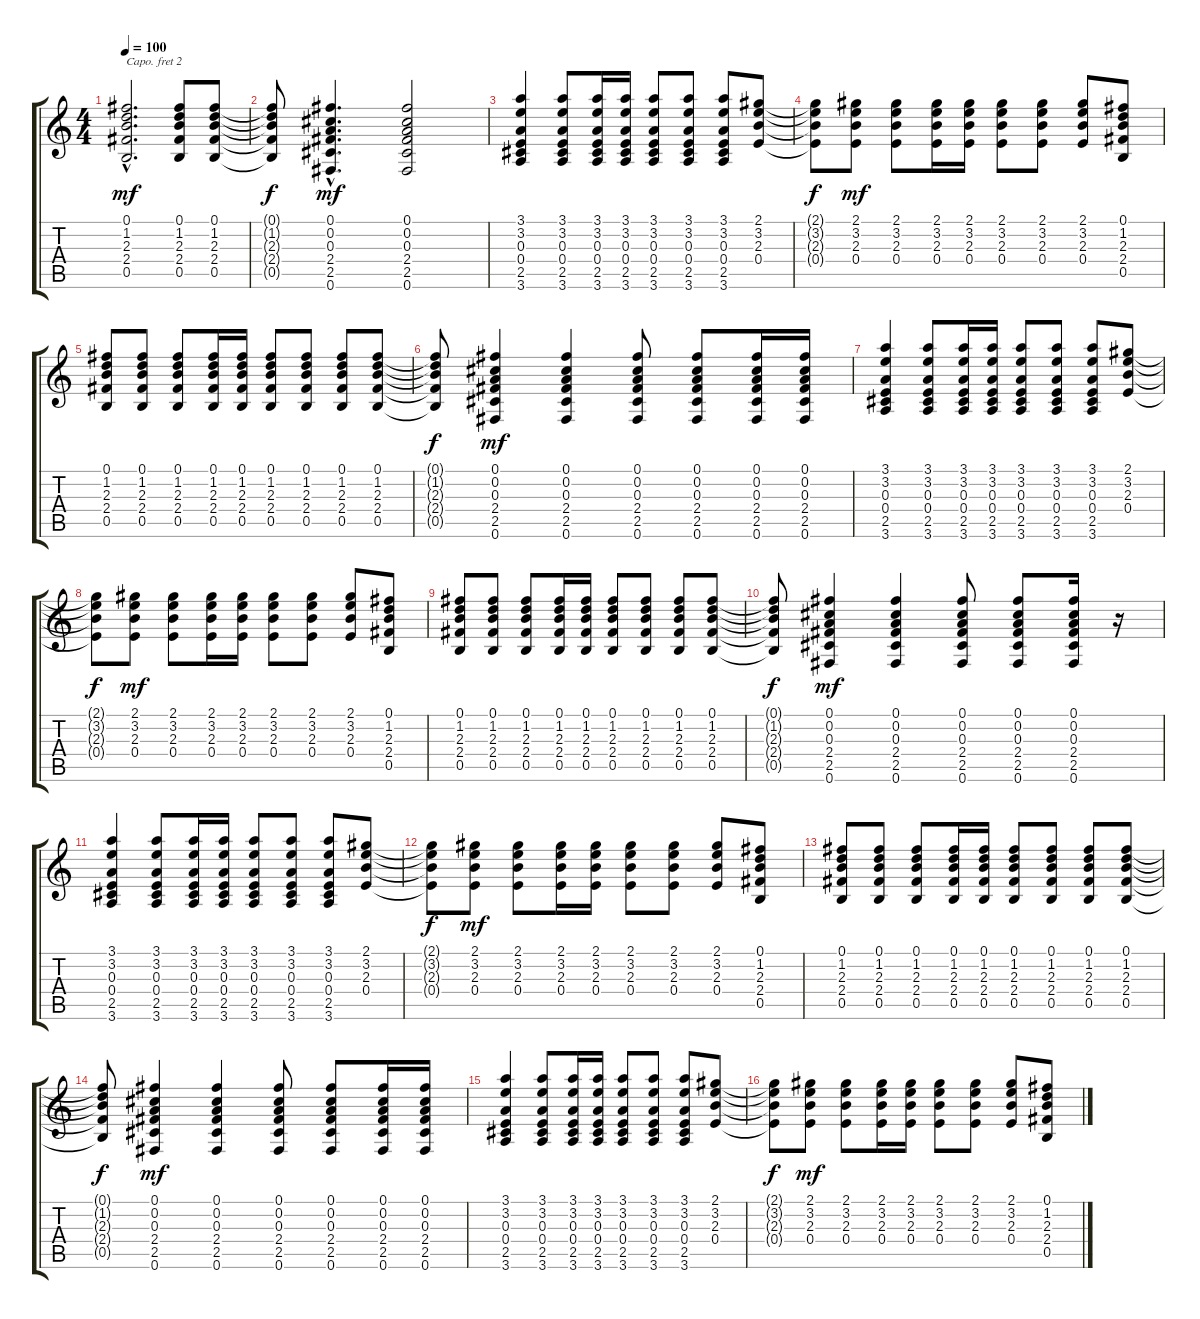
\track "" {instrument acousticguitarsteel}
\staff {score tabs}
\capo 2
\tuning (E4 B3 G3 D3 A2 E2) {hide}
\ts (4 4)
\tempo 100
\clef g2
\ks c
(0.1{hac} 1.2{hac} 2.3{hac} 2.4{hac} 0.5{hac}).2{d dy mf} (0.1 1.2 2.3 2.4 0.5).8 (0.1 1.2 2.3 2.4 0.5).8 |
(0.1{t} 1.2{t} 2.3{t} 2.4{t} 0.5{t}).8{dy f} (0.1{hac} 0.2{hac} 0.3{hac} 2.4{hac} 2.5{hac} 0.6{hac}).4{d dy mf} (0.1 0.2 0.3 2.4 2.5 0.6).2 |
(3.1 3.2 0.3 0.4 2.5 3.6).4 (3.1 3.2 0.3 0.4 2.5 3.6).8 (3.1 3.2 0.3 0.4 2.5 3.6).16 (3.1 3.2 0.3 0.4 2.5 3.6).16 (3.1 3.2 0.3 0.4 2.5 3.6).8 (3.1 3.2 0.3 0.4 2.5 3.6).8 (3.1 3.2 0.3 0.4 2.5 3.6).8 (2.1 3.2 2.3 0.4).8 |
(2.1{t} 3.2{t} 2.3{t} 0.4{t}).8{dy f} (2.1 3.2 2.3 0.4).8{dy mf} (2.1 3.2 2.3 0.4).8 (2.1 3.2 2.3 0.4).16 (2.1 3.2 2.3 0.4).16 (2.1 3.2 2.3 0.4).8 (2.1 3.2 2.3 0.4).8 (2.1 3.2 2.3 0.4).8 (0.1 1.2 2.3 2.4 0.5).8 |
(0.1 1.2 2.3 2.4 0.5).8 (0.1 1.2 2.3 2.4 0.5).8 (0.1 1.2 2.3 2.4 0.5).8 (0.1 1.2 2.3 2.4 0.5).16 (0.1 1.2 2.3 2.4 0.5).16 (0.1 1.2 2.3 2.4 0.5).8 (0.1 1.2 2.3 2.4 0.5).8 (0.1 1.2 2.3 2.4 0.5).8 (0.1 1.2 2.3 2.4 0.5).8 |
(0.1{t} 1.2{t} 2.3{t} 2.4{t} 0.5{t}).8{dy f} (0.1 0.2 0.3 2.4 2.5 0.6).4{dy mf} (0.1 0.2 0.3 2.4 2.5 0.6).4 (0.1 0.2 0.3 2.4 2.5 0.6).8 (0.1 0.2 0.3 2.4 2.5 0.6).8 (0.1 0.2 0.3 2.4 2.5 0.6).16 (0.1 0.2 0.3 2.4 2.5 0.6).16 |
(3.1 3.2 0.3 0.4 2.5 3.6).4 (3.1 3.2 0.3 0.4 2.5 3.6).8 (3.1 3.2 0.3 0.4 2.5 3.6).16 (3.1 3.2 0.3 0.4 2.5 3.6).16 (3.1 3.2 0.3 0.4 2.5 3.6).8 (3.1 3.2 0.3 0.4 2.5 3.6).8 (3.1 3.2 0.3 0.4 2.5 3.6).8 (2.1 3.2 2.3 0.4).8 |
(2.1{t} 3.2{t} 2.3{t} 0.4{t}).8{dy f} (2.1 3.2 2.3 0.4).8{dy mf} (2.1 3.2 2.3 0.4).8 (2.1 3.2 2.3 0.4).16 (2.1 3.2 2.3 0.4).16 (2.1 3.2 2.3 0.4).8 (2.1 3.2 2.3 0.4).8 (2.1 3.2 2.3 0.4).8 (0.1 1.2 2.3 2.4 0.5).8 |
(0.1 1.2 2.3 2.4 0.5).8 (0.1 1.2 2.3 2.4 0.5).8 (0.1 1.2 2.3 2.4 0.5).8 (0.1 1.2 2.3 2.4 0.5).16 (0.1 1.2 2.3 2.4 0.5).16 (0.1 1.2 2.3 2.4 0.5).8 (0.1 1.2 2.3 2.4 0.5).8 (0.1 1.2 2.3 2.4 0.5).8 (0.1 1.2 2.3 2.4 0.5).8 |
(0.1{t} 1.2{t} 2.3{t} 2.4{t} 0.5{t}).8{dy f} (0.1 0.2 0.3 2.4 2.5 0.6).4{dy mf} (0.1 0.2 0.3 2.4 2.5 0.6).4 (0.1 0.2 0.3 2.4 2.5 0.6).8 (0.1 0.2 0.3 2.4 2.5 0.6).8 (0.1 0.2 0.3 2.4 2.5 0.6).16 r.16 |
(3.1 3.2 0.3 0.4 2.5 3.6).4 (3.1 3.2 0.3 0.4 2.5 3.6).8 (3.1 3.2 0.3 0.4 2.5 3.6).16 (3.1 3.2 0.3 0.4 2.5 3.6).16 (3.1 3.2 0.3 0.4 2.5 3.6).8 (3.1 3.2 0.3 0.4 2.5 3.6).8 (3.1 3.2 0.3 0.4 2.5 3.6).8 (2.1 3.2 2.3 0.4).8 |
(2.1{t} 3.2{t} 2.3{t} 0.4{t}).8{dy f} (2.1 3.2 2.3 0.4).8{dy mf} (2.1 3.2 2.3 0.4).8 (2.1 3.2 2.3 0.4).16 (2.1 3.2 2.3 0.4).16 (2.1 3.2 2.3 0.4).8 (2.1 3.2 2.3 0.4).8 (2.1 3.2 2.3 0.4).8 (0.1 1.2 2.3 2.4 0.5).8 |
(0.1 1.2 2.3 2.4 0.5).8 (0.1 1.2 2.3 2.4 0.5).8 (0.1 1.2 2.3 2.4 0.5).8 (0.1 1.2 2.3 2.4 0.5).16 (0.1 1.2 2.3 2.4 0.5).16 (0.1 1.2 2.3 2.4 0.5).8 (0.1 1.2 2.3 2.4 0.5).8 (0.1 1.2 2.3 2.4 0.5).8 (0.1 1.2 2.3 2.4 0.5).8 |
(0.1{t} 1.2{t} 2.3{t} 2.4{t} 0.5{t}).8{dy f} (0.1 0.2 0.3 2.4 2.5 0.6).4{dy mf} (0.1 0.2 0.3 2.4 2.5 0.6).4 (0.1 0.2 0.3 2.4 2.5 0.6).8 (0.1 0.2 0.3 2.4 2.5 0.6).8 (0.1 0.2 0.3 2.4 2.5 0.6).16 (0.1 0.2 0.3 2.4 2.5 0.6).16 |
(3.1 3.2 0.3 0.4 2.5 3.6).4 (3.1 3.2 0.3 0.4 2.5 3.6).8 (3.1 3.2 0.3 0.4 2.5 3.6).16 (3.1 3.2 0.3 0.4 2.5 3.6).16 (3.1 3.2 0.3 0.4 2.5 3.6).8 (3.1 3.2 0.3 0.4 2.5 3.6).8 (3.1 3.2 0.3 0.4 2.5 3.6).8 (2.1 3.2 2.3 0.4).8 |
(2.1{t} 3.2{t} 2.3{t} 0.4{t}).8{dy f} (2.1 3.2 2.3 0.4).8{dy mf} (2.1 3.2 2.3 0.4).8 (2.1 3.2 2.3 0.4).16 (2.1 3.2 2.3 0.4).16 (2.1 3.2 2.3 0.4).8 (2.1 3.2 2.3 0.4).8 (2.1 3.2 2.3 0.4).8 (0.1 1.2 2.3 2.4 0.5).8
